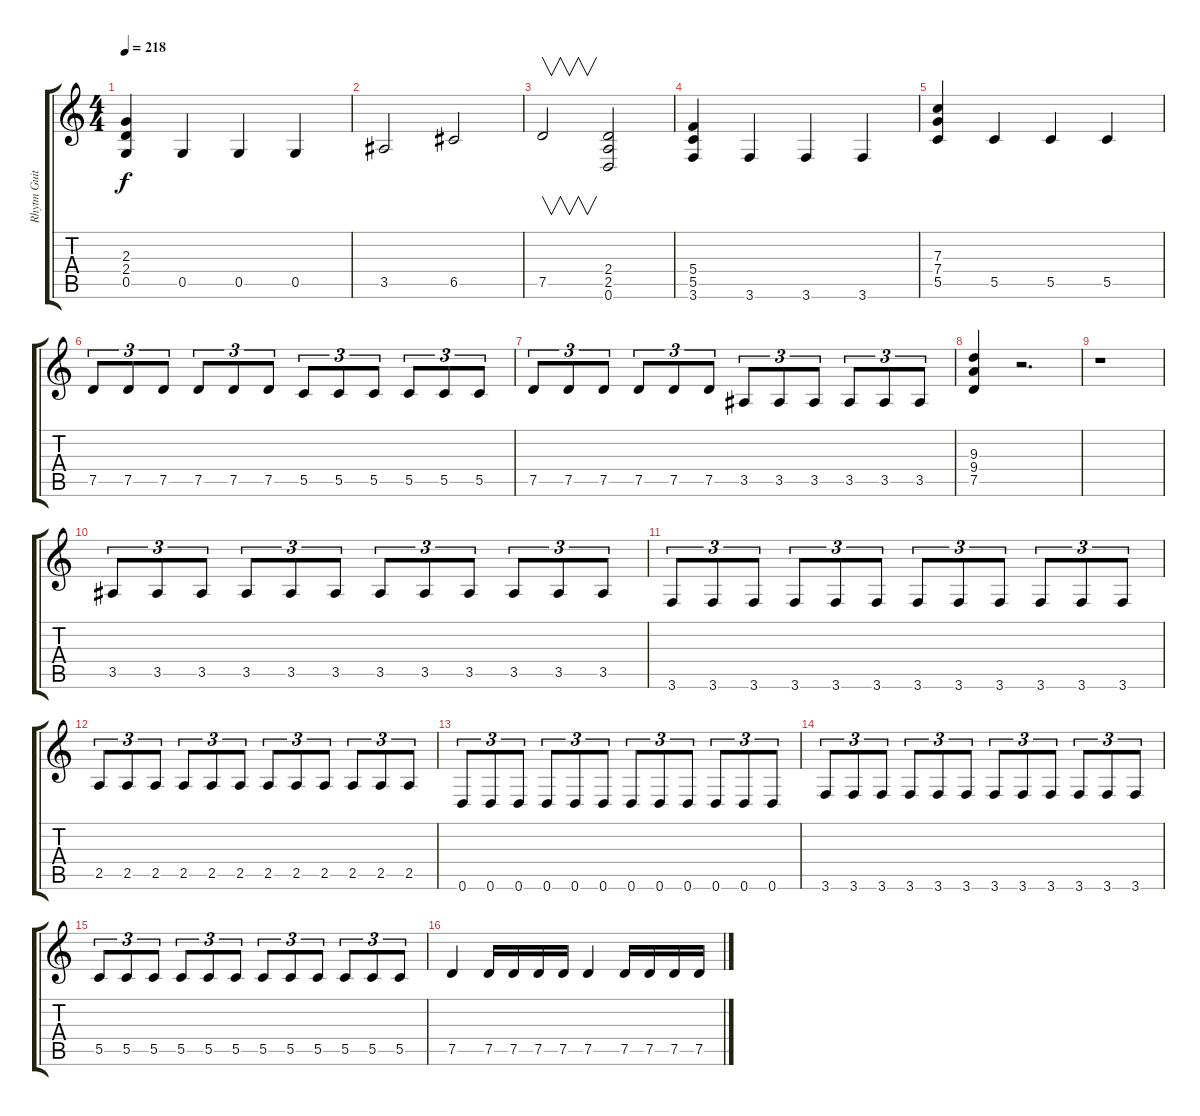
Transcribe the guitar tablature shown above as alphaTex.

\track ("Rhytm Guitar" "Rhytm Guit") {instrument distortionguitar}
\staff {score tabs}
\tuning (D4 A3 F3 C3 G2 D2) {hide}
\ts (4 4)
\tempo 218
\clef g2
\ks c
(2.3 2.4 0.5).4{dy f} 0.5.4 0.5.4 0.5.4 |
3.5.2 6.5.2 |
7.5.2{v} (2.4 2.5 0.6).2 |
(5.4 5.5 3.6).4 3.6.4 3.6.4 3.6.4 |
(7.3 7.4 5.5).4 5.5.4 5.5.4 5.5.4 |
7.5.8{tu (3 2)} 7.5.8{tu (3 2)} 7.5.8{tu (3 2)} 7.5.8{tu (3 2)} 7.5.8{tu (3 2)} 7.5.8{tu (3 2)} 5.5.8{tu (3 2)} 5.5.8{tu (3 2)} 5.5.8{tu (3 2)} 5.5.8{tu (3 2)} 5.5.8{tu (3 2)} 5.5.8{tu (3 2)} |
7.5.8{tu (3 2)} 7.5.8{tu (3 2)} 7.5.8{tu (3 2)} 7.5.8{tu (3 2)} 7.5.8{tu (3 2)} 7.5.8{tu (3 2)} 3.5.8{tu (3 2)} 3.5.8{tu (3 2)} 3.5.8{tu (3 2)} 3.5.8{tu (3 2)} 3.5.8{tu (3 2)} 3.5.8{tu (3 2)} |
(9.3 9.4 7.5).4 r.2{d} |
r.1 |
3.5.8{tu (3 2)} 3.5.8{tu (3 2)} 3.5.8{tu (3 2)} 3.5.8{tu (3 2)} 3.5.8{tu (3 2)} 3.5.8{tu (3 2)} 3.5.8{tu (3 2)} 3.5.8{tu (3 2)} 3.5.8{tu (3 2)} 3.5.8{tu (3 2)} 3.5.8{tu (3 2)} 3.5.8{tu (3 2)} |
3.6.8{tu (3 2)} 3.6.8{tu (3 2)} 3.6.8{tu (3 2)} 3.6.8{tu (3 2)} 3.6.8{tu (3 2)} 3.6.8{tu (3 2)} 3.6.8{tu (3 2)} 3.6.8{tu (3 2)} 3.6.8{tu (3 2)} 3.6.8{tu (3 2)} 3.6.8{tu (3 2)} 3.6.8{tu (3 2)} |
2.5.8{tu (3 2)} 2.5.8{tu (3 2)} 2.5.8{tu (3 2)} 2.5.8{tu (3 2)} 2.5.8{tu (3 2)} 2.5.8{tu (3 2)} 2.5.8{tu (3 2)} 2.5.8{tu (3 2)} 2.5.8{tu (3 2)} 2.5.8{tu (3 2)} 2.5.8{tu (3 2)} 2.5.8{tu (3 2)} |
0.6.8{tu (3 2)} 0.6.8{tu (3 2)} 0.6.8{tu (3 2)} 0.6.8{tu (3 2)} 0.6.8{tu (3 2)} 0.6.8{tu (3 2)} 0.6.8{tu (3 2)} 0.6.8{tu (3 2)} 0.6.8{tu (3 2)} 0.6.8{tu (3 2)} 0.6.8{tu (3 2)} 0.6.8{tu (3 2)} |
3.6.8{tu (3 2)} 3.6.8{tu (3 2)} 3.6.8{tu (3 2)} 3.6.8{tu (3 2)} 3.6.8{tu (3 2)} 3.6.8{tu (3 2)} 3.6.8{tu (3 2)} 3.6.8{tu (3 2)} 3.6.8{tu (3 2)} 3.6.8{tu (3 2)} 3.6.8{tu (3 2)} 3.6.8{tu (3 2)} |
5.5.8{tu (3 2)} 5.5.8{tu (3 2)} 5.5.8{tu (3 2)} 5.5.8{tu (3 2)} 5.5.8{tu (3 2)} 5.5.8{tu (3 2)} 5.5.8{tu (3 2)} 5.5.8{tu (3 2)} 5.5.8{tu (3 2)} 5.5.8{tu (3 2)} 5.5.8{tu (3 2)} 5.5.8{tu (3 2)} |
7.5.4 7.5.16 7.5.16 7.5.16 7.5.16 7.5.4 7.5.16 7.5.16 7.5.16 7.5.16
